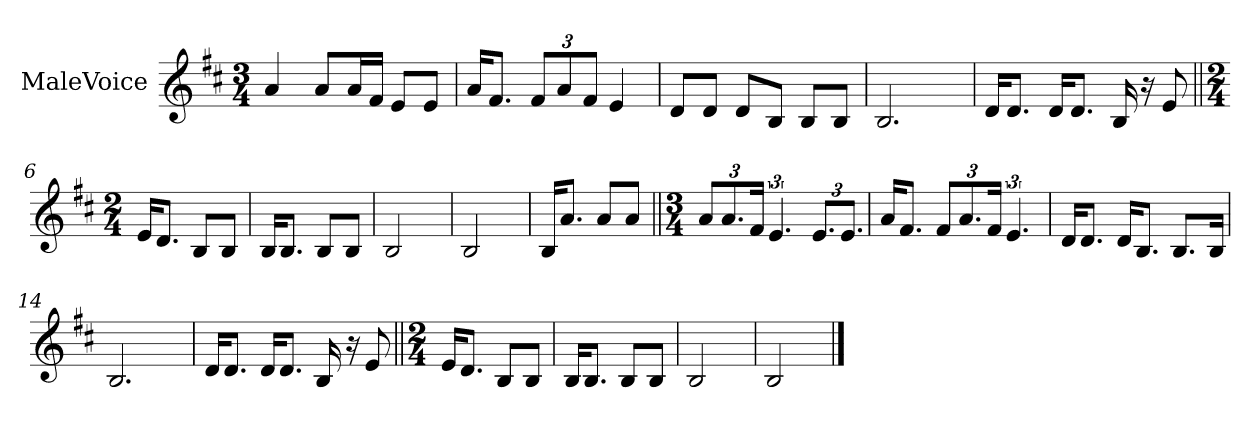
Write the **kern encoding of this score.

**kern
*part1
*staff1
*I"MaleVoice
*clefG2
*k[f#c#]
*M3/4
*MM66
=1
4a
8a/L
16a/L
16f#/JJ
8e/L
8e/J
=2
16a/KL
8.f#/J
12f#/L
12a/
12f#/J
4e
=3
8d/L
8d/J
8d/L
8B/J
8B/L
8B/J
=4
2.B
=5
16d/KL
8.d/J
16d/KL
8.d/J
16B
16r
8e
=6||
*M2/4
16e/KL
8.d/J
8B/L
8B/J
=7
16B/KL
8.B/J
8B/L
8B/J
=8
2B
=9
2B
=10
16B/KL
8.a/J
8a/L
8a/J
=11||
*M3/4
12a/L
12.a/
24f#/Jk
6.e
12.e/L
12.e/J
=12
16a/KL
8.f#/J
12f#/L
12.a/
24f#/Jk
6.e
=13
16d/KL
8.d/J
16d/KL
8.B/J
8.B/L
16B/Jk
=14
2.B
=15
16d/KL
8.d/J
16d/KL
8.d/J
16B
16r
8e
=16||
*M2/4
16e/KL
8.d/J
8B/L
8B/J
=17
16B/KL
8.B/J
8B/L
8B/J
=18
2B
=19
2B
==
*-
